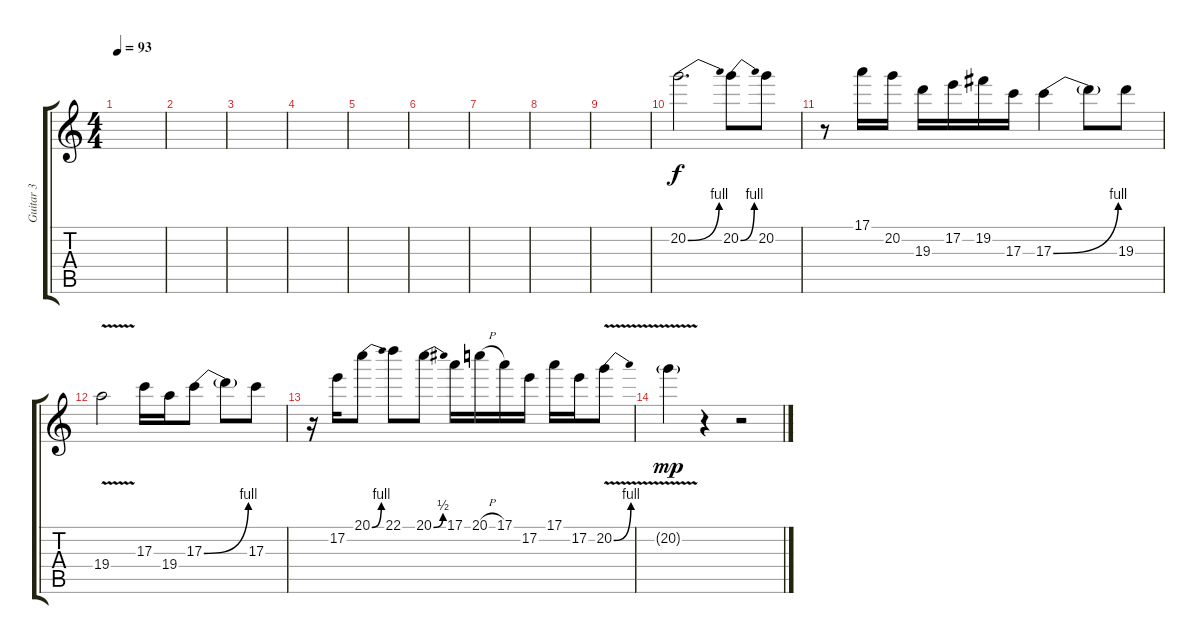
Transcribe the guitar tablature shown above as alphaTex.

\track ("Guitar 3" "Guitar 3") {instrument distortionguitar}
\staff {score tabs}
\tuning (E4 B3 G3 D3 A2 E2) {hide}
\ts (4 4)
\tempo 93
\clef g2
\ks c
|
|
|
|
|
|
|
|
|
20.2{be (bend 0 0 60 4)}.2{d volume 16} 20.2{be (bend 0 0 60 4)}.8 20.2.8 |
r.8 17.1.16 20.2.16 19.3.16 17.2.16 19.2.16 17.3.16 17.3{be (bend 0 0 60 4)}.4 17.3{t}.8 19.3.8 |
19.4{v}.2 17.3.16 19.4.16 17.3{be (bend 0 0 60 4)}.8 17.3{t}.8 17.3.8 |
r.16 17.2.16 20.1{be (bend 0 0 60 4)}.8 22.1.8 20.1{be (bend 0 0 60 2)}.8 17.1.16 20.1{h}.16 17.1.16 17.2.16 17.1.16 17.2.16 20.2{be (bend 0 0 60 4) v}.8 |
20.2{v g}.4{dy mp} r.4 r.2
